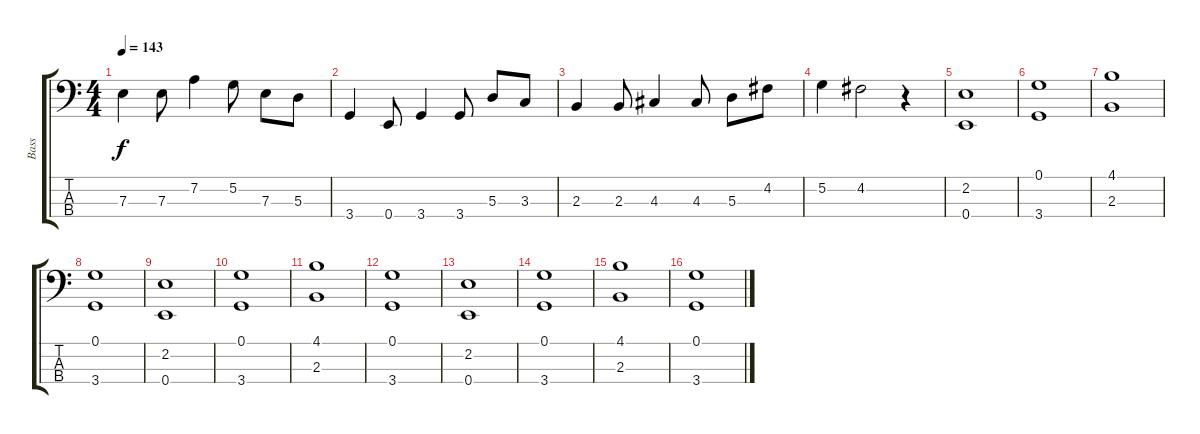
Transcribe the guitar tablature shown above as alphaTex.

\track ("Bass" "Bass") {instrument electricbasspick}
\staff {score tabs}
\tuning (G2 D2 A1 E1) {hide}
\ts (4 4)
\tempo 143
\clef f4
\ks c
7.3.4{dy f} 7.3.8 7.2.4 5.2.8 7.3.8 5.3.8 |
3.4.4 0.4.8 3.4.4 3.4.8 5.3.8 3.3.8 |
2.3.4 2.3.8 4.3.4 4.3.8 5.3.8 4.2.8 |
5.2.4 4.2.2 r.4 |
(2.2 0.4).1 |
(0.1 3.4).1 |
(4.1 2.3).1 |
(0.1 3.4).1 |
(2.2 0.4).1 |
(0.1 3.4).1 |
(4.1 2.3).1 |
(0.1 3.4).1 |
(2.2 0.4).1 |
(0.1 3.4).1 |
(4.1 2.3).1 |
(0.1 3.4).1
